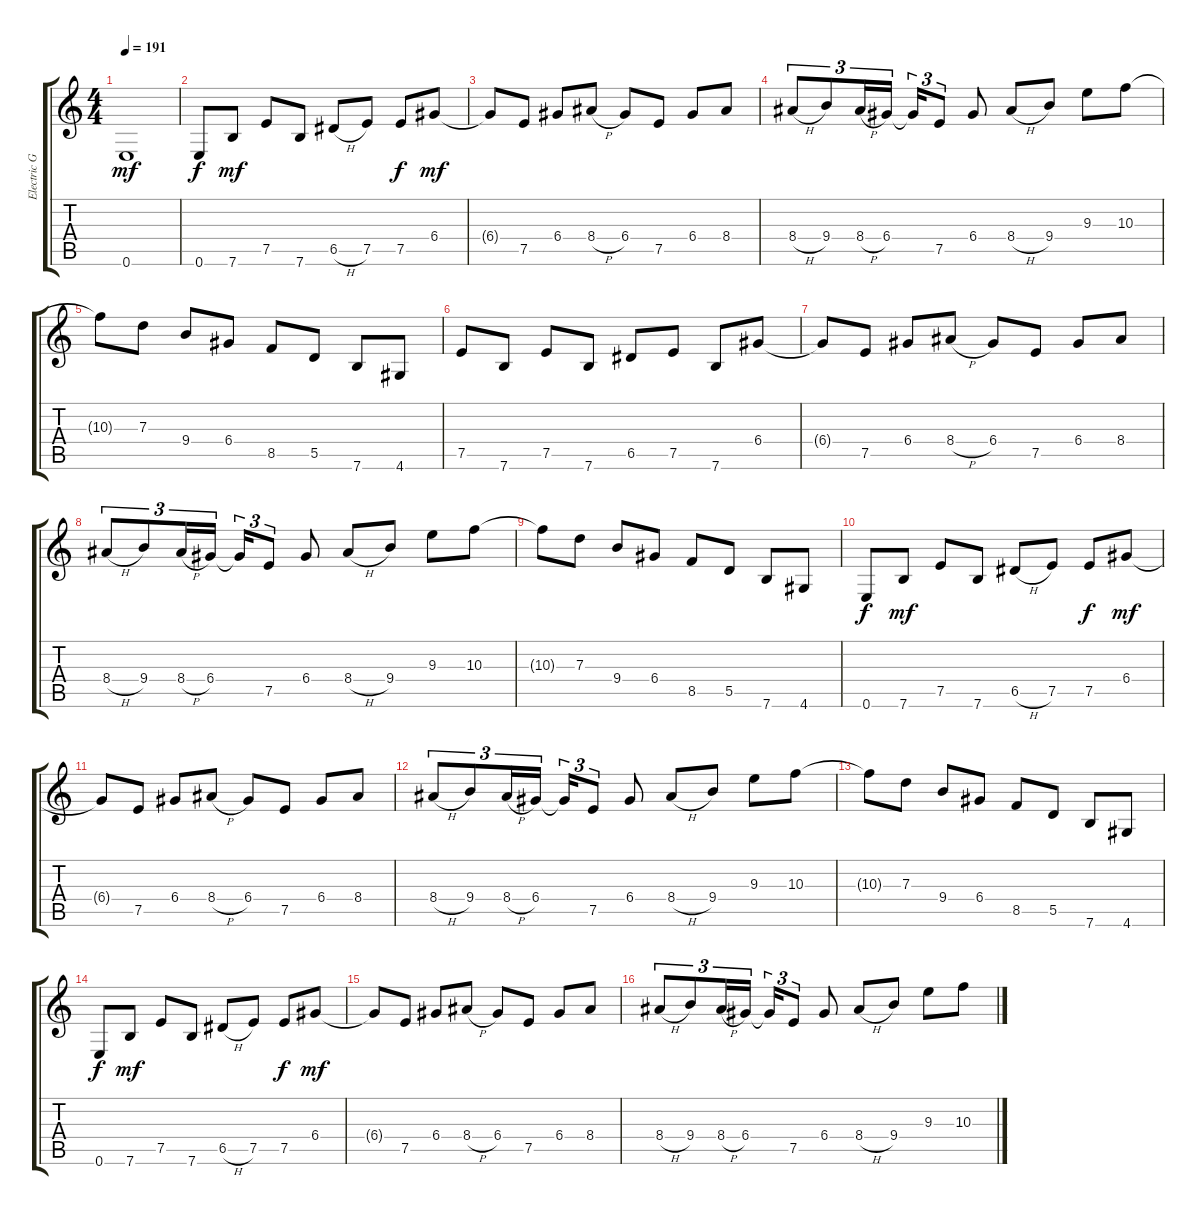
\track ("Electric Guitar Right" "Electric G") {instrument distortionguitar}
\staff {score tabs}
\tuning (E4 B3 G3 D3 A2 E2) {hide}
\ts (4 4)
\tempo 191
\clef g2
\ks c
0.6{t}.1{dy mf} |
0.6.8{dy f} 7.6.8{dy mf} 7.5.8 7.6.8 6.5{h}.8 7.5.8 7.5.8{dy f} 6.4.8{dy mf} |
6.4{t}.8 7.5.8 6.4.8 8.4{h}.8 6.4.8 7.5.8 6.4.8 8.4.8 |
8.4{h}.8{tu (3 2)} 9.4.8{tu (3 2)} 8.4{h}.16{tu (3 2)} 6.4.16{tu (3 2)} 6.4{t}.16{tu (3 2)} 7.5.8{tu (3 2)} 6.4.8 8.4{h}.8 9.4.8 9.3.8 10.3.8 |
10.3{t}.8 7.3.8 9.4.8 6.4.8 8.5.8 5.5.8 7.6.8 4.6.8 |
7.5.8 7.6.8 7.5.8 7.6.8 6.5.8 7.5.8 7.6.8 6.4.8 |
6.4{t}.8 7.5.8 6.4.8 8.4{h}.8 6.4.8 7.5.8 6.4.8 8.4.8 |
8.4{h}.8{tu (3 2)} 9.4.8{tu (3 2)} 8.4{h}.16{tu (3 2)} 6.4.16{tu (3 2)} 6.4{t}.16{tu (3 2)} 7.5.8{tu (3 2)} 6.4.8 8.4{h}.8 9.4.8 9.3.8 10.3.8 |
10.3{t}.8 7.3.8 9.4.8 6.4.8 8.5.8 5.5.8 7.6.8 4.6.8 |
0.6.8{dy f} 7.6.8{dy mf} 7.5.8 7.6.8 6.5{h}.8 7.5.8 7.5.8{dy f} 6.4.8{dy mf} |
6.4{t}.8 7.5.8 6.4.8 8.4{h}.8 6.4.8 7.5.8 6.4.8 8.4.8 |
8.4{h}.8{tu (3 2)} 9.4.8{tu (3 2)} 8.4{h}.16{tu (3 2)} 6.4.16{tu (3 2)} 6.4{t}.16{tu (3 2)} 7.5.8{tu (3 2)} 6.4.8 8.4{h}.8 9.4.8 9.3.8 10.3.8 |
10.3{t}.8 7.3.8 9.4.8 6.4.8 8.5.8 5.5.8 7.6.8 4.6.8 |
0.6.8{dy f} 7.6.8{dy mf} 7.5.8 7.6.8 6.5{h}.8 7.5.8 7.5.8{dy f} 6.4.8{dy mf} |
6.4{t}.8 7.5.8 6.4.8 8.4{h}.8 6.4.8 7.5.8 6.4.8 8.4.8 |
8.4{h}.8{tu (3 2)} 9.4.8{tu (3 2)} 8.4{h}.16{tu (3 2)} 6.4.16{tu (3 2)} 6.4{t}.16{tu (3 2)} 7.5.8{tu (3 2)} 6.4.8 8.4{h}.8 9.4.8 9.3.8 10.3.8
